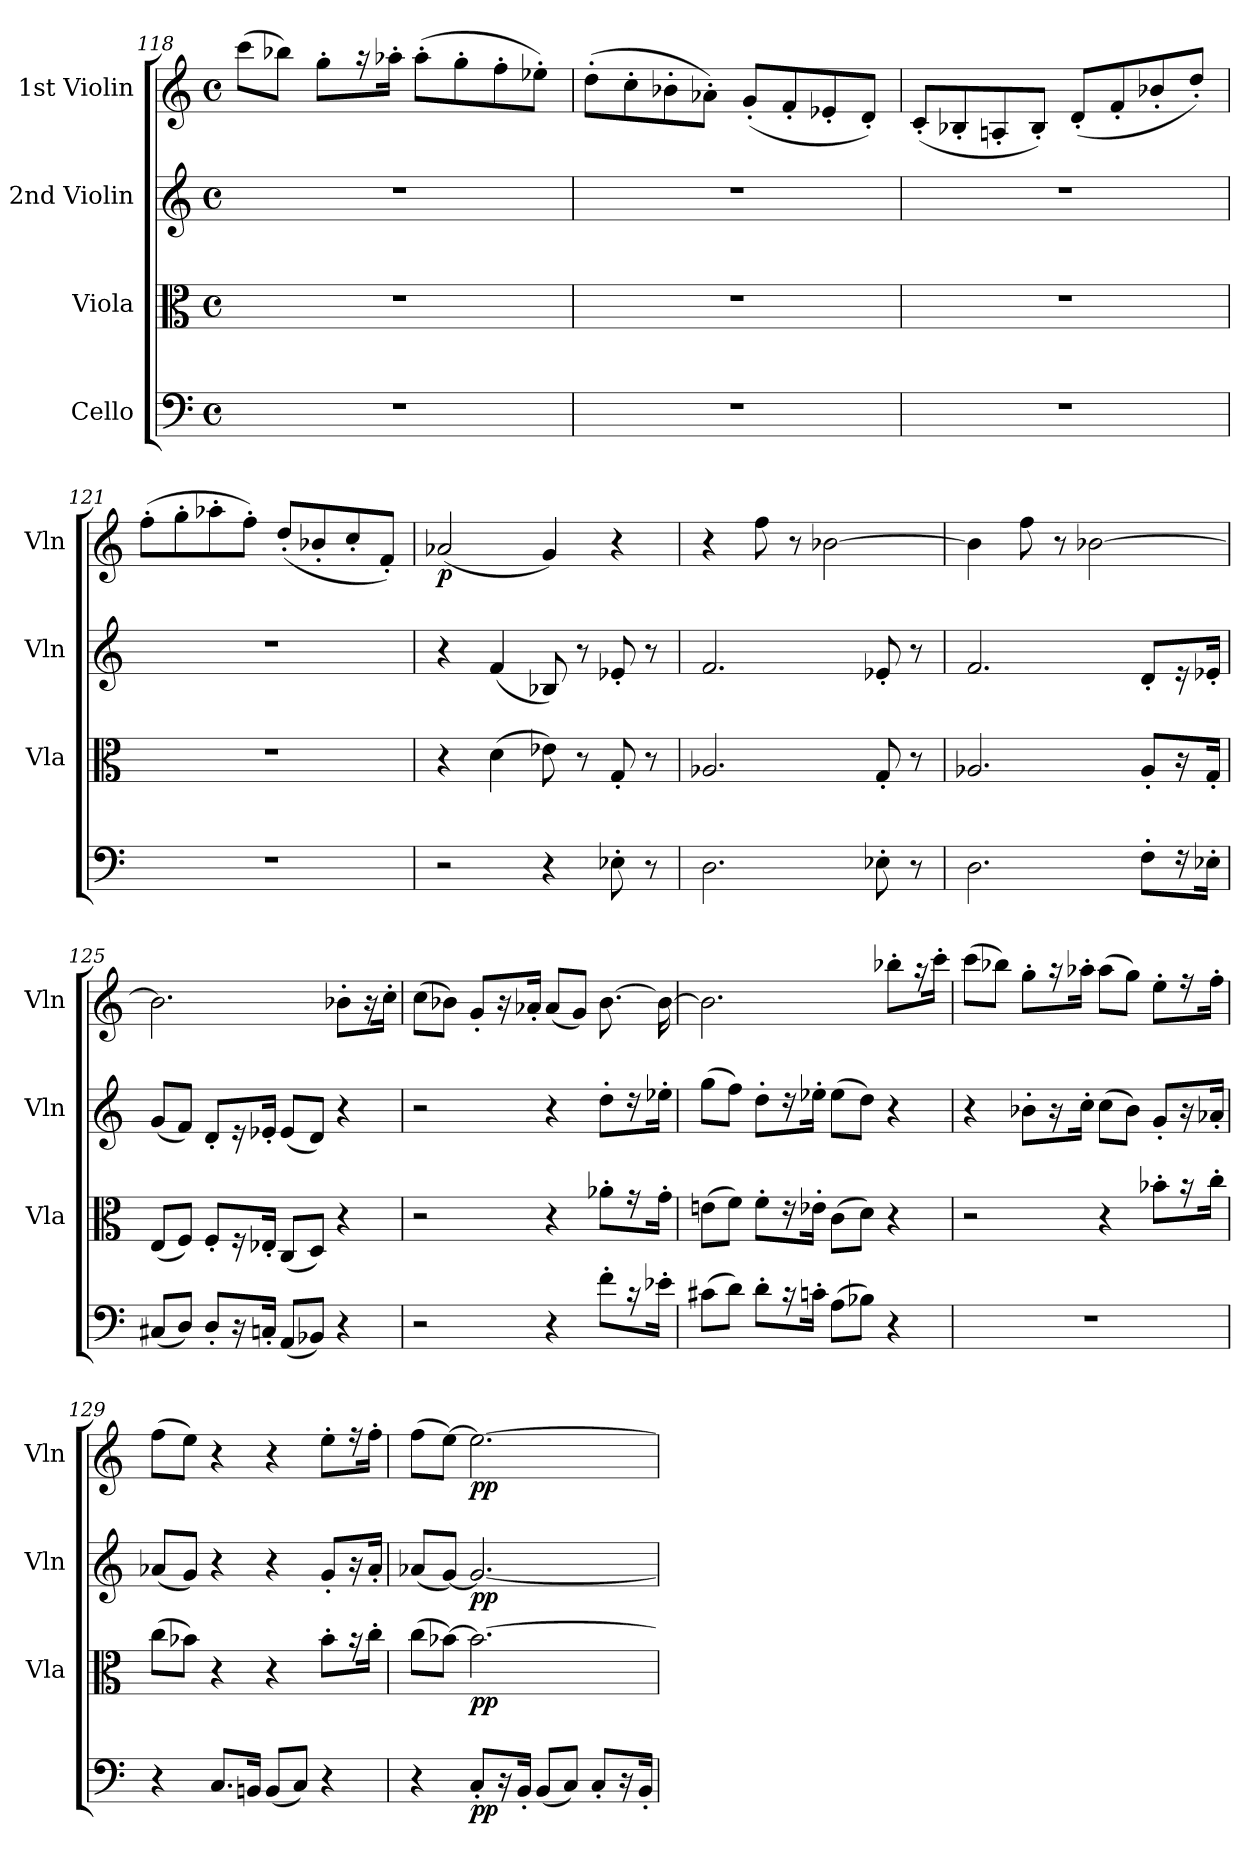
**kern	**dynam	**kern	**dynam	**kern	**dynam	**kern	**dynam
*part4	*part4	*part3	*part3	*part2	*part2	*part1	*part1
*staff4	*staff4	*staff3	*staff3	*staff2	*staff2	*staff1	*staff1
*I"Cello	*	*I"Viola	*	*I"2nd Violin	*	*I"1st Violin	*
*	*	*I'Vla	*	*I'Vln	*	*I'Vln	*
*clefF4	*	*clefC3	*	*clefG2	*	*clefG2	*
*k[]	*	*k[]	*	*k[]	*	*k[]	*
*M4/4	*	*M4/4	*	*M4/4	*	*M4/4	*
*met(c)	*	*met(c)	*	*met(c)	*	*met(c)	*
=118	=118	=118	=118	=118	=118	=118	=118
1r	.	1r	.	1r	.	(8cccL	.
.	.	.	.	.	.	8bb-XJ)	.
.	.	.	.	.	.	8gg'L	.
.	.	.	.	.	.	16r	.
.	.	.	.	.	.	16aa-X'Jk	.
.	.	.	.	.	.	(8aa-'L	.
.	.	.	.	.	.	8gg'	.
.	.	.	.	.	.	8ff'	.
.	.	.	.	.	.	8ee-X'J)	.
=119	=119	=119	=119	=119	=119	=119	=119
1r	.	1r	.	1r	.	(8dd'L	.
.	.	.	.	.	.	8cc'	.
.	.	.	.	.	.	8b-X'	.
.	.	.	.	.	.	8a-X'J)	.
.	.	.	.	.	.	(8g'L	.
.	.	.	.	.	.	8f'	.
.	.	.	.	.	.	8e-X'	.
.	.	.	.	.	.	8d'J)	.
=120	=120	=120	=120	=120	=120	=120	=120
1r	.	1r	.	1r	.	(8c'L	.
.	.	.	.	.	.	8B-X'	.
.	.	.	.	.	.	8An'	.
.	.	.	.	.	.	8B-'J)	.
.	.	.	.	.	.	(8d'L	.
.	.	.	.	.	.	8f'	.
.	.	.	.	.	.	8b-X'	.
.	.	.	.	.	.	8dd'J)	.
=121	=121	=121	=121	=121	=121	=121	=121
1r	.	1r	.	1r	.	(8ff'L	.
.	.	.	.	.	.	8gg'	.
.	.	.	.	.	.	8aa-X'	.
.	.	.	.	.	.	8ff'J)	.
.	.	.	.	.	.	(8dd'L	.
.	.	.	.	.	.	8b-X'	.
.	.	.	.	.	.	8cc'	.
.	.	.	.	.	.	8f'J)	.
=122	=122	=122	=122	=122	=122	=122	=122
2r	.	4r	.	4r	.	(2a-X	p
.	.	(4d	.	(4f	.	.	.
4r	.	8e-X)	.	8B-X)	.	4g)	.
.	.	8r	.	8r	.	.	.
8E-X'	.	8G'	.	8e-X'	.	4r	.
8r	.	8r	.	8r	.	.	.
=123	=123	=123	=123	=123	=123	=123	=123
2.D	.	2.A-X	.	2.f	.	4r	.
.	.	.	.	.	.	8ff	.
.	.	.	.	.	.	8r	.
.	.	.	.	.	.	[2b-X	.
8E-X'	.	8G'	.	8e-X'	.	.	.
8r	.	8r	.	8r	.	.	.
=124	=124	=124	=124	=124	=124	=124	=124
2.D	.	2.A-X	.	2.f	.	4b-]	.
.	.	.	.	.	.	8ff	.
.	.	.	.	.	.	8r	.
.	.	.	.	.	.	[2b-X	.
8F'L	.	8A-'L	.	8d'L	.	.	.
16r	.	16r	.	16r	.	.	.
16E-X'Jk	.	16G'Jk	.	16e-X'Jk	.	.	.
=125	=125	=125	=125	=125	=125	=125	=125
(8C#XL	.	(8EL	.	(8gL	.	2.b-]	.
8DJ)	.	8FJ)	.	8fJ)	.	.	.
8D'L	.	8F'L	.	8d'L	.	.	.
16r	.	16r	.	16r	.	.	.
16Cn'Jk	.	16E-X'Jk	.	16e-X'Jk	.	.	.
(8AAL	.	(8CL	.	(8e-L	.	.	.
8BB-XJ)	.	8DJ)	.	8dJ)	.	.	.
4r	.	4r	.	4r	.	8b-X'L	.
.	.	.	.	.	.	16r	.
.	.	.	.	.	.	16cc'Jk	.
=126	=126	=126	=126	=126	=126	=126	=126
2r	.	2r	.	2r	.	(8ccL	.
.	.	.	.	.	.	8b-XJ)	.
.	.	.	.	.	.	8g'L	.
.	.	.	.	.	.	16r	.
.	.	.	.	.	.	16a-X'Jk	.
4r	.	4r	.	4r	.	(8a-L	.
.	.	.	.	.	.	8gJ)	.
8f'L	.	8a-X'L	.	8dd'L	.	[8.b-	.
16r	.	16r	.	16r	.	.	.
16e-X'Jk	.	16g'Jk	.	16ee-X'Jk	.	16b-_	.
=127	=127	=127	=127	=127	=127	=127	=127
(8c#XL	.	(8enL	.	(8ggL	.	2.b-]	.
8dJ)	.	8fJ)	.	8ffJ)	.	.	.
8d'L	.	8f'L	.	8dd'L	.	.	.
16r	.	16r	.	16r	.	.	.
16cn'Jk	.	16e-X'Jk	.	16ee-X'Jk	.	.	.
(8AL	.	(8cL	.	(8ee-L	.	.	.
8B-XJ)	.	8dJ)	.	8ddJ)	.	.	.
4r	.	4r	.	4r	.	8bb-X'L	.
.	.	.	.	.	.	16r	.
.	.	.	.	.	.	16ccc'Jk	.
=128	=128	=128	=128	=128	=128	=128	=128
1r	.	2r	.	4r	.	(8cccL	.
.	.	.	.	.	.	8bb-XJ)	.
.	.	.	.	8b-X'L	.	8gg'L	.
.	.	.	.	16r	.	16r	.
.	.	.	.	16cc'Jk	.	16aa-X'Jk	.
.	.	4r	.	(8ccL	.	(8aa-L	.
.	.	.	.	8b-J)	.	8ggJ)	.
.	.	8b-X'L	.	8g'L	.	8ee'L	.
.	.	16r	.	16r	.	16r	.
.	.	16cc'Jk	.	16a-X'Jk	.	16ff'Jk	.
=129	=129	=129	=129	=129	=129	=129	=129
4r	.	(8ccL	.	(8a-XL	.	(8ffL	.
.	.	8b-XJ)	.	8gJ)	.	8eeJ)	.
8.CL	.	4r	.	4r	.	4r	.
16BBnJk	.	.	.	.	.	.	.
(8BBL	.	4r	.	4r	.	4r	.
8CJ)	.	.	.	.	.	.	.
4r	.	8b-'L	.	8g'L	.	8ee'L	.
.	.	16r	.	16r	.	16r	.
.	.	16cc'Jk	.	16a-'Jk	.	16ff'Jk	.
=130	=130	=130	=130	=130	=130	=130	=130
4r	.	(8ccL	.	(8a-XL	.	(8ffL	.
.	.	[8b-XJ)	.	[8gJ)	.	[8eeJ)	.
8C'L	pp	2.b-_	pp	2.g_	pp	2.ee_	pp
16r	.	.	.	.	.	.	.
16BB'Jk	.	.	.	.	.	.	.
(8BBL	.	.	.	.	.	.	.
8CJ)	.	.	.	.	.	.	.
8C'L	.	.	.	.	.	.	.
16r	.	.	.	.	.	.	.
16BB'Jk	.	.	.	.	.	.	.
=	=	=	=	=	=	=	=
*-	*-	*-	*-	*-	*-	*-	*-
